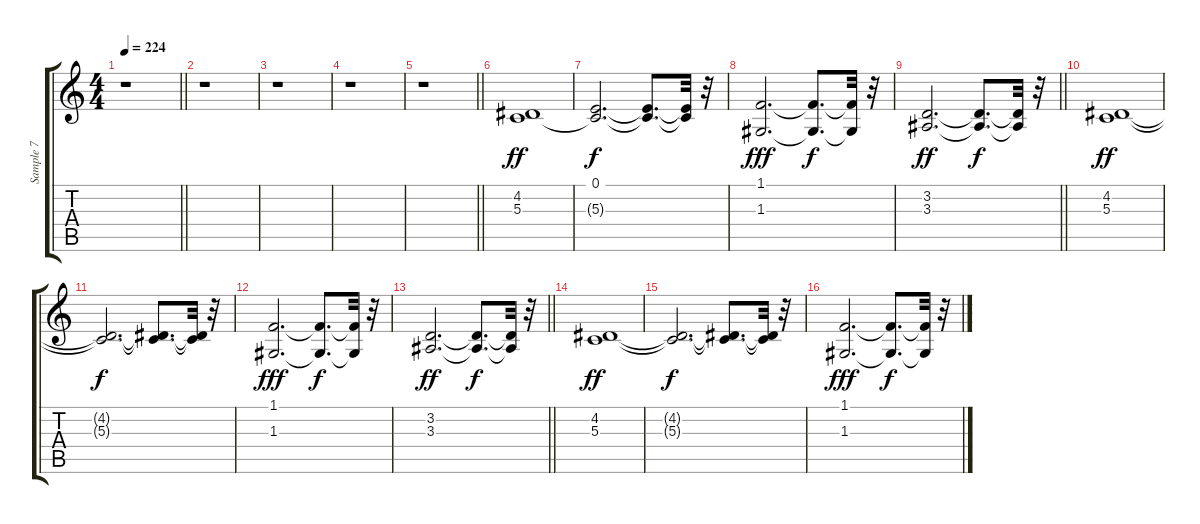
\track ("Sample 7" "Sample 7") {instrument synthstrings1}
\staff {score tabs}
\tuning (E4 B3 G3 D3 A2 E2) {hide}
\ts (4 4)
\tempo 224
\clef g2
\barLineRight lightlight
\ks c
r.1{dy ff} |
\section ("" " ")
r.1 |
r.1 |
r.1 |
\barLineRight lightlight
r.1 |
\section ("" " ")
(4.2 5.3).1 |
(0.1 5.3{t}).2{d dy f} (0.1{t} 5.3{t}).8{d} (0.1{t} 5.3{t}).32 r.32 |
(1.1 1.3).2{d dy fff} (1.1{t} 1.3{t}).8{d dy f} (1.1{t} 1.3{t}).32 r.32 |
\barLineRight lightlight
(3.2 3.3).2{d dy ff} (3.2{t} 3.3{t}).8{d dy f} (3.2{t} 3.3{t}).32 r.32 |
(4.2 5.3).1{dy ff} |
(4.2{t} 5.3{t}).2{d dy f} (4.2{t} 5.3{t}).8{d} (4.2{t} 5.3{t}).32 r.32 |
(1.1 1.3).2{d dy fff} (1.1{t} 1.3{t}).8{d dy f} (1.1{t} 1.3{t}).32 r.32 |
\barLineRight lightlight
(3.2 3.3).2{d dy ff} (3.2{t} 3.3{t}).8{d dy f} (3.2{t} 3.3{t}).32 r.32 |
(4.2 5.3).1{dy ff} |
(4.2{t} 5.3{t}).2{d dy f} (4.2{t} 5.3{t}).8{d} (4.2{t} 5.3{t}).32 r.32 |
(1.1 1.3).2{d dy fff} (1.1{t} 1.3{t}).8{d dy f} (1.1{t} 1.3{t}).32 r.32
